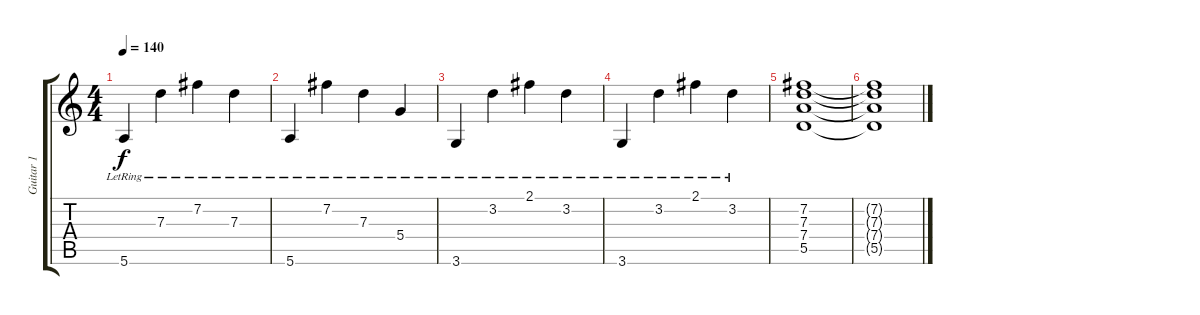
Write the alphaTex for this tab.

\track ("Guitar 1" "Guitar 1") {instrument overdrivenguitar}
\staff {score tabs}
\tuning (E4 B3 G3 D3 A2 E2) {hide}
\ts (4 4)
\tempo 140
\clef g2
\ks c
5.6{lr}.4{dy f} 7.3{lr}.4 7.2{lr}.4 7.3{lr}.4 |
5.6{lr}.4 7.2{lr}.4 7.3{lr}.4 5.4{lr}.4 |
3.6{lr}.4 3.2{lr}.4 2.1{lr}.4 3.2{lr}.4 |
3.6{lr}.4 3.2{lr}.4 2.1{lr}.4 3.2{lr}.4 |
(7.2 7.3 7.4 5.5).1 |
(7.2{t} 7.3{t} 7.4{t} 5.5{t}).1
